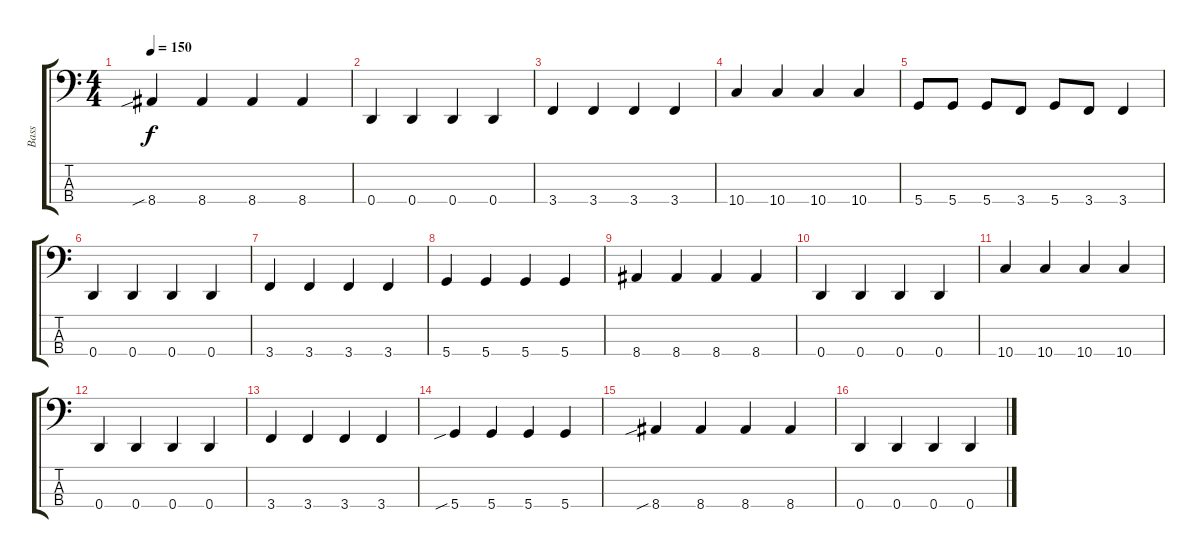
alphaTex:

\track ("Bass" "Bass") {instrument electricbasspick}
\staff {score tabs}
\tuning (G2 D2 A1 D1) {hide}
\ts (4 4)
\tempo 150
\clef f4
\ks c
8.4{sib}.4{dy f} 8.4.4 8.4.4 8.4.4 |
0.4.4 0.4.4 0.4.4 0.4.4 |
3.4.4 3.4.4 3.4.4 3.4.4 |
10.4.4 10.4.4 10.4.4 10.4.4 |
5.4.8 5.4.8 5.4.8 3.4.8 5.4.8 3.4.8 3.4.4 |
0.4.4 0.4.4 0.4.4 0.4.4 |
3.4.4 3.4.4 3.4.4 3.4.4 |
5.4.4 5.4.4 5.4.4 5.4.4 |
8.4.4 8.4.4 8.4.4 8.4.4 |
0.4.4 0.4.4 0.4.4 0.4.4 |
10.4.4 10.4.4 10.4.4 10.4.4 |
0.4.4 0.4.4 0.4.4 0.4.4 |
3.4.4 3.4.4 3.4.4 3.4.4 |
5.4{sib}.4 5.4.4 5.4.4 5.4.4 |
8.4{sib}.4 8.4.4 8.4.4 8.4.4 |
0.4.4 0.4.4 0.4.4 0.4.4
